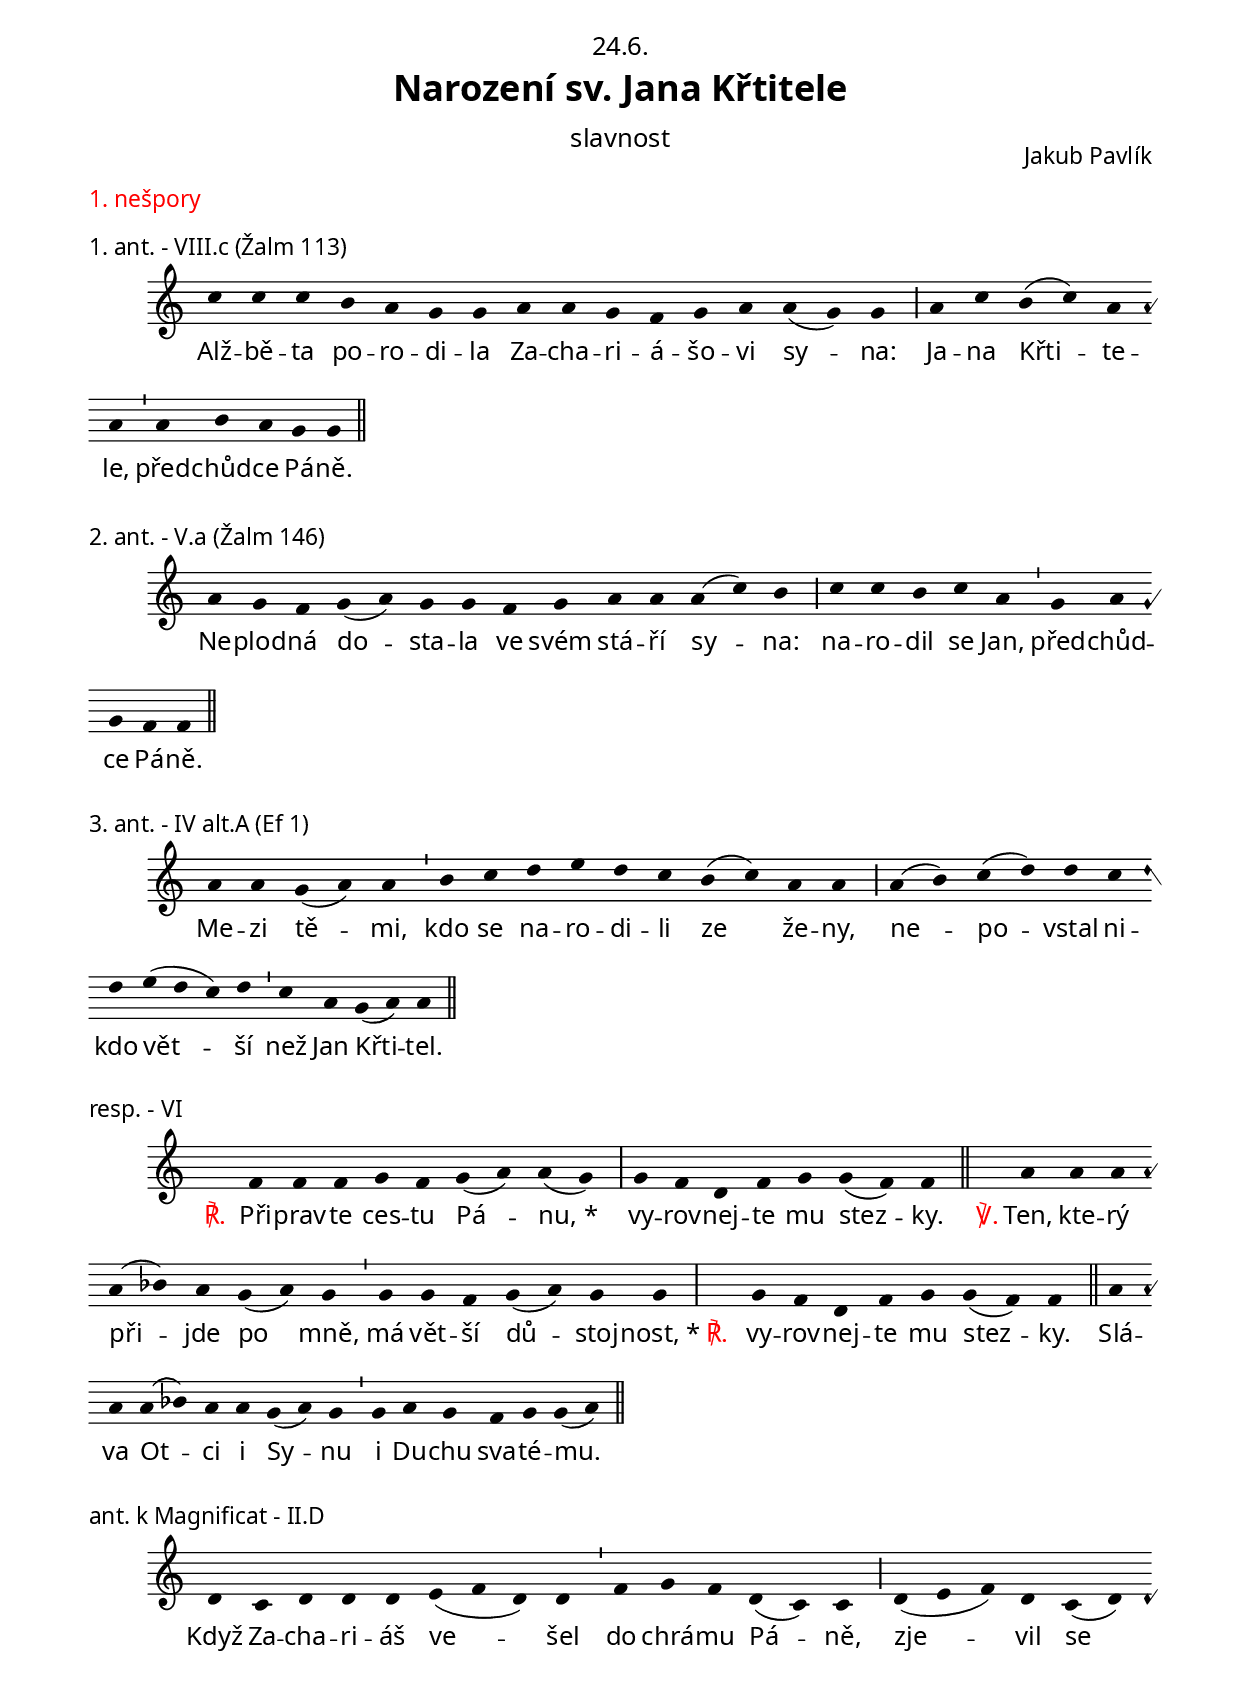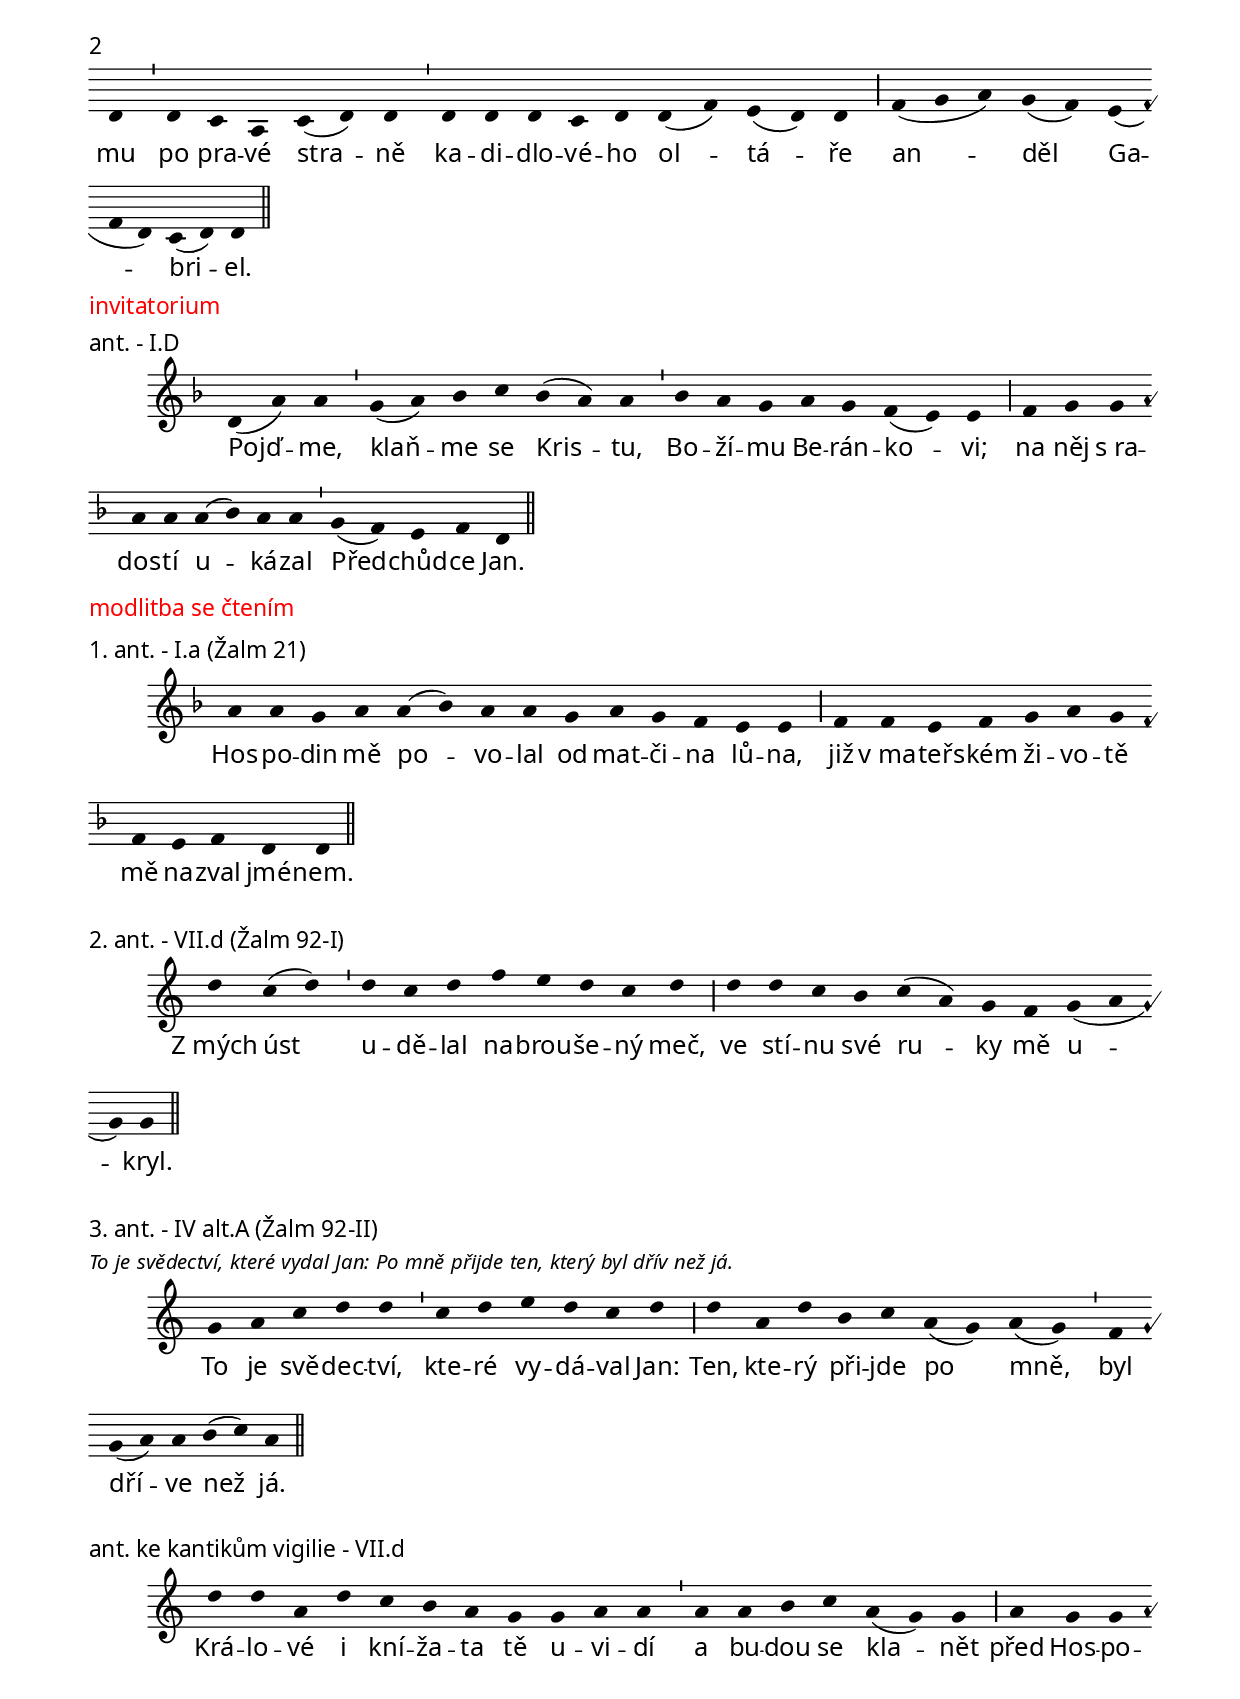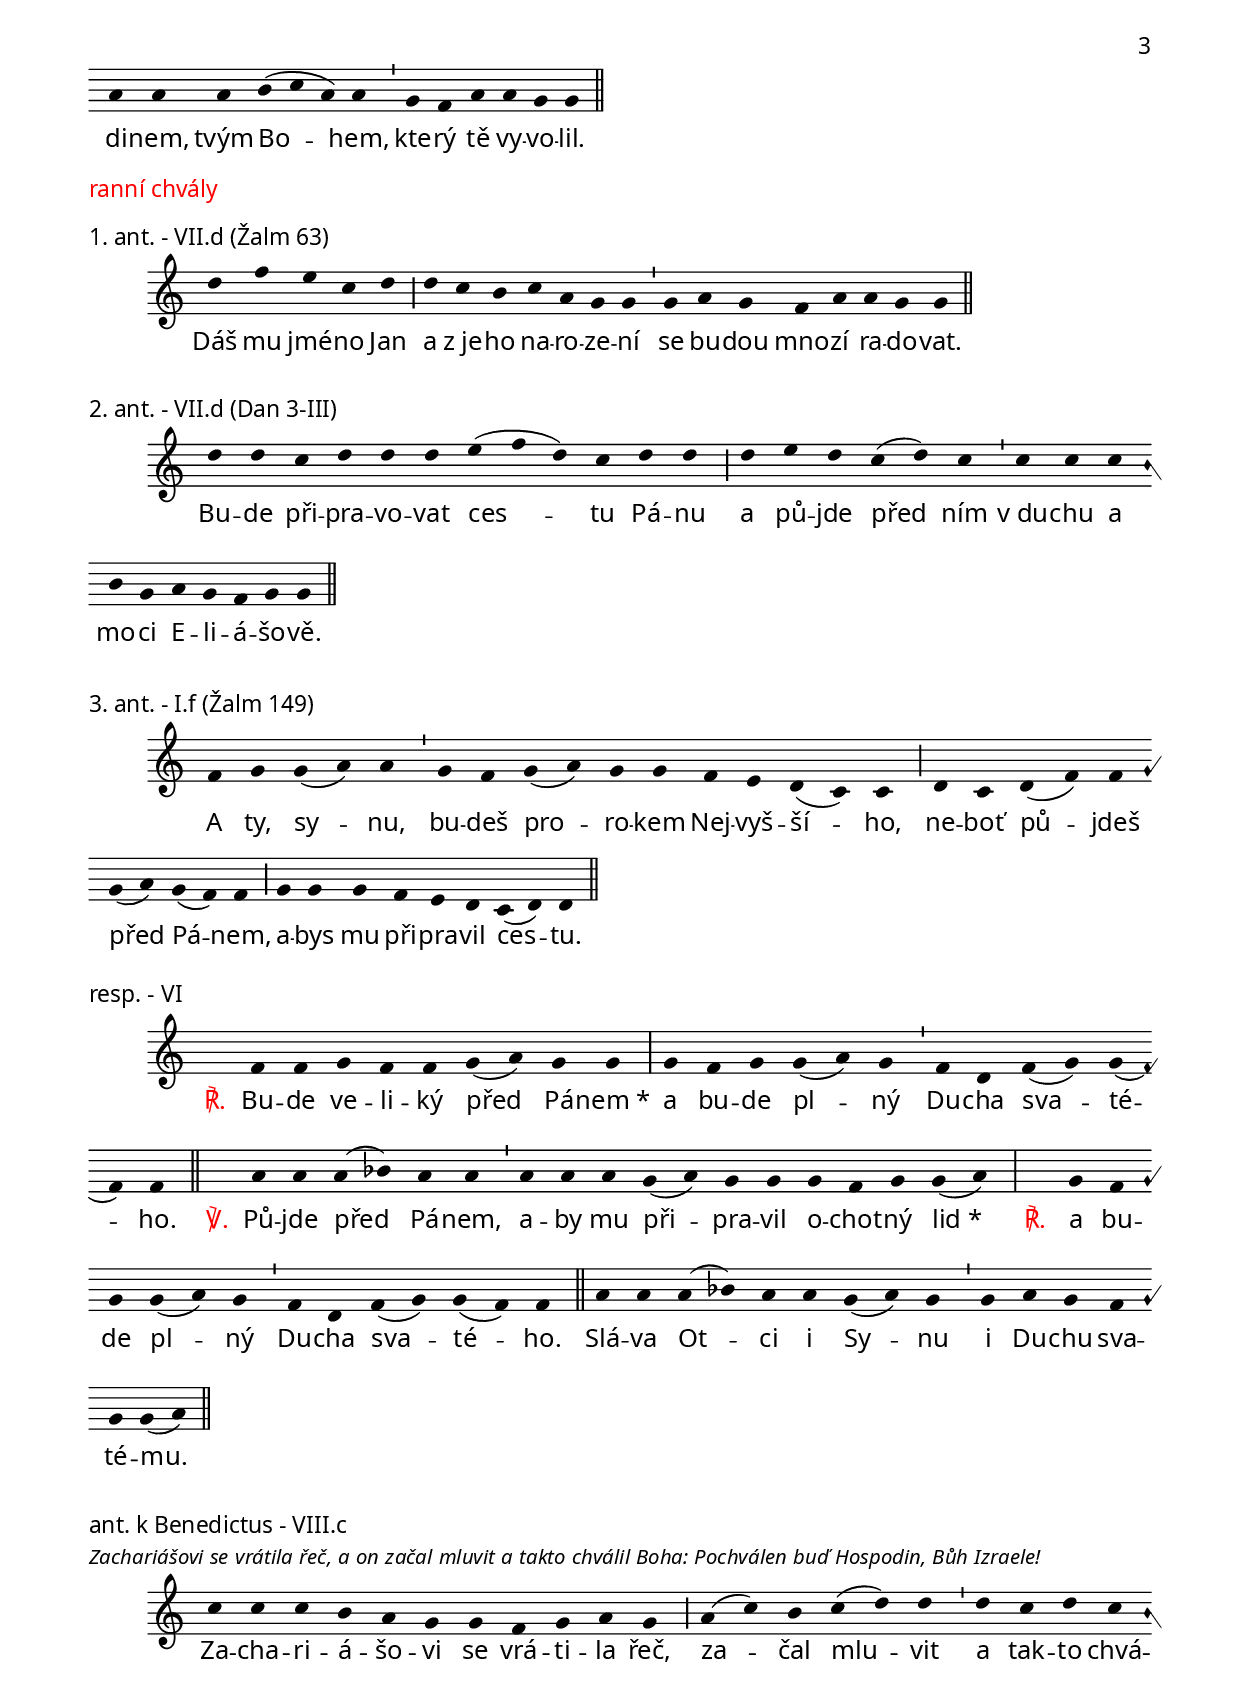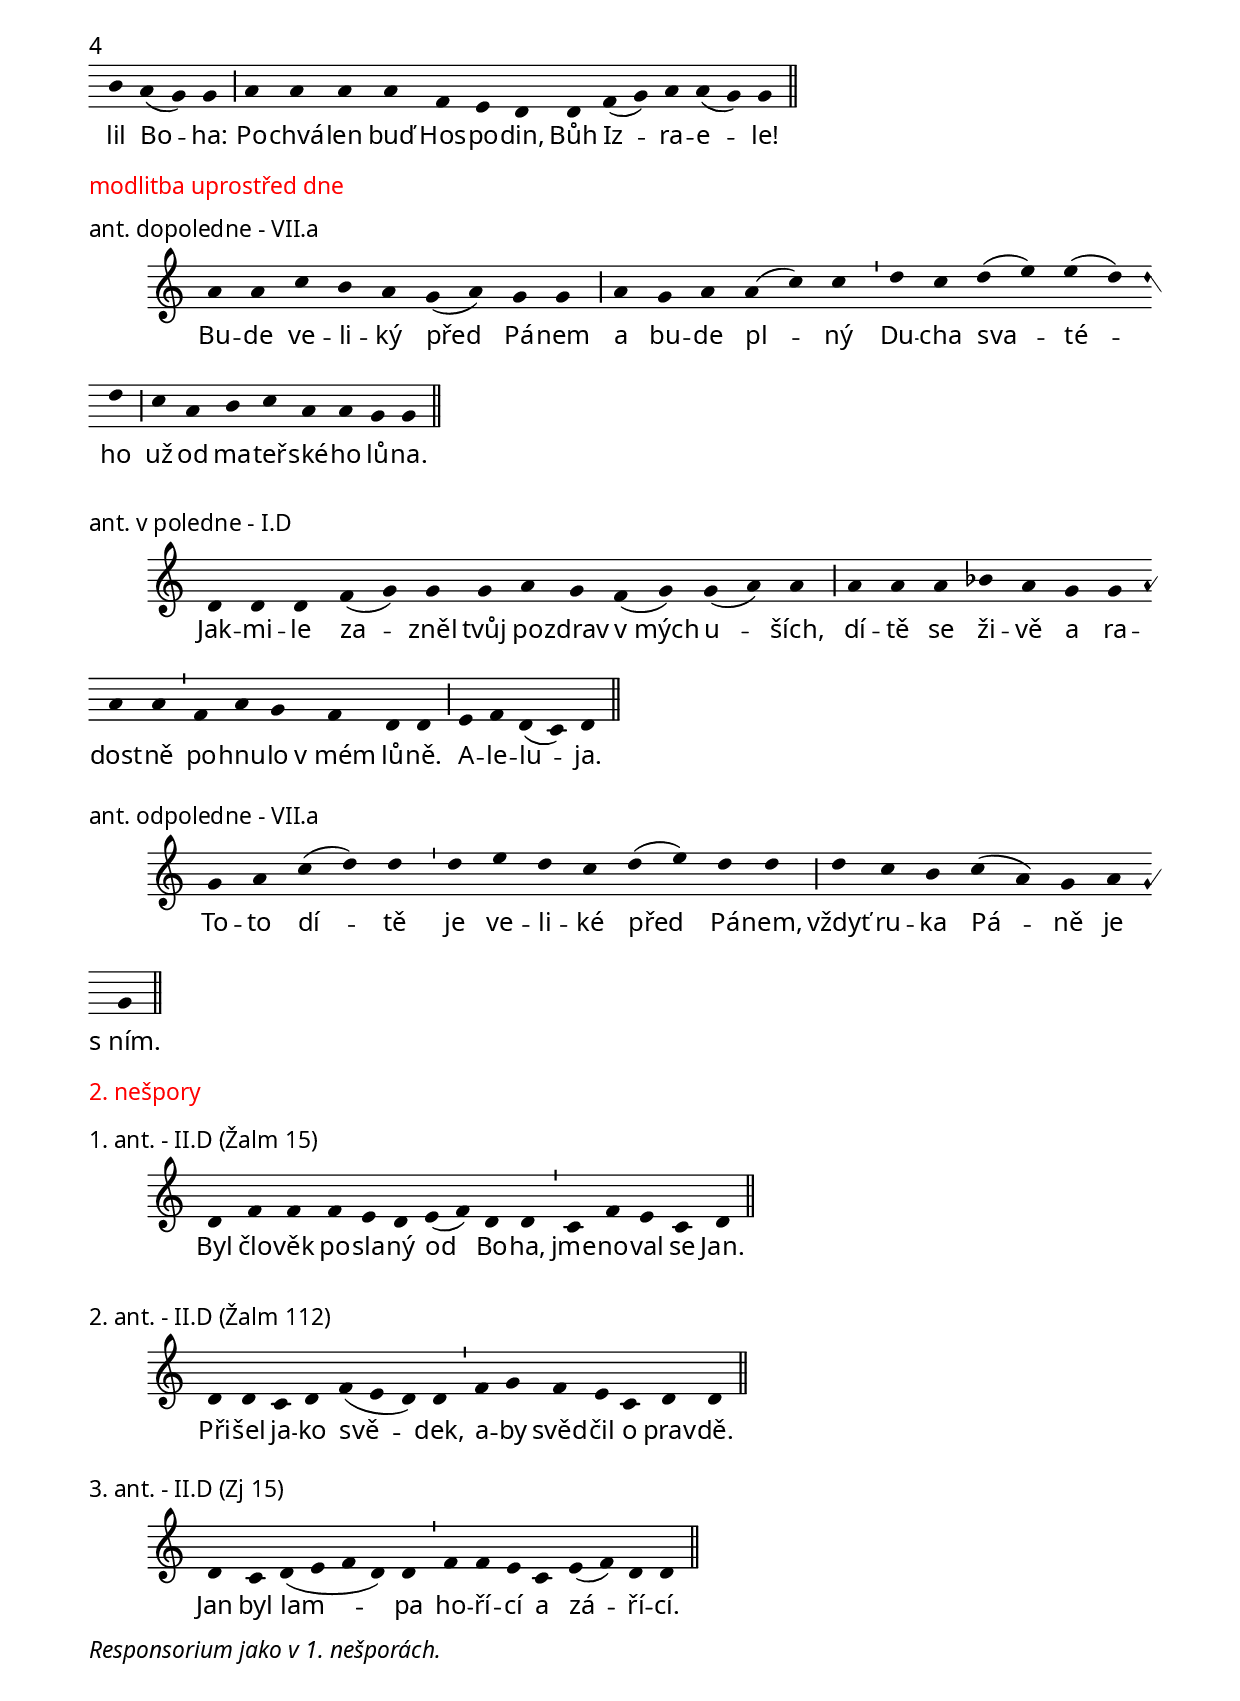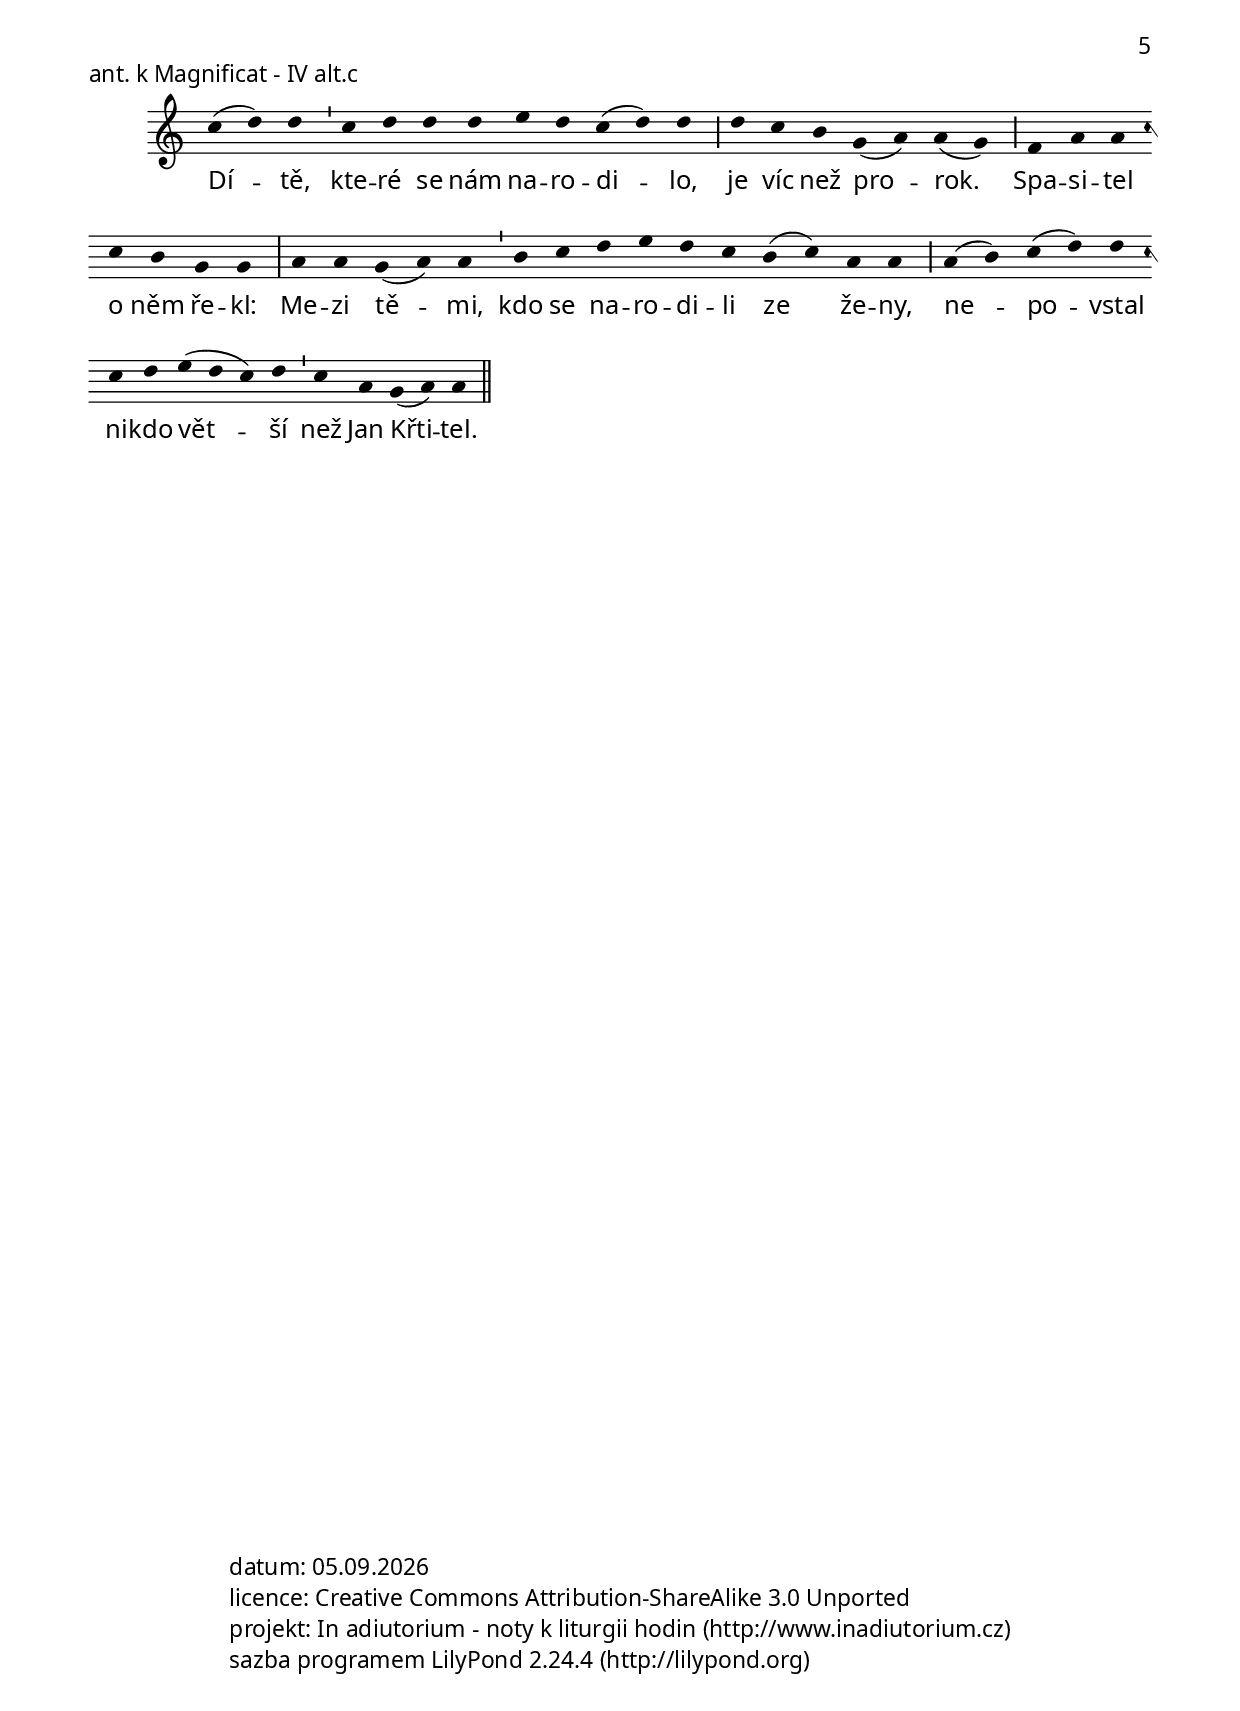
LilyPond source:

\version "2.15.37"

\include "../spolecne.ly"
\include "../dilyresponsorii.ly"

\header {
  title = \markup\titleSvatek
            "Narození sv. Jana Křtitele"
            slavnost
            24.6.
  composer = "Jakub Pavlík"
}



\markup {\nadpisHodinka {"1. nešpory"}}

\score {
  \relative c'' {
    \choralniRezim
    c4 c c b a g g a a g f g a a( g) g \barMaior
    a c b( c) a a \barMin
    a b a g g \barFinalis
  }
  \addlyrics {
    Alž -- bě -- ta po -- ro -- di -- la
    Za -- cha -- ri -- á -- šo -- vi sy -- na:
    Ja -- na Křti -- te -- le,
    před -- chůd -- ce Pá -- ně.
  }
  \header {
    quid = "1. ant."
    modus = "VIII"
    differentia = "c"
    psalmus = "Žalm 113"
    id = "1ne-a1"
    piece = \markup {\sestavTitulek}
  }
}

\score {
  \relative c'' {
    \choralniRezim
    a4 g f g( a) g g \bar ""
    f g a a a( c) b \barMaior
    c c b c a \barMin
    g a g f f \barFinalis
  }
  \addlyrics {
    Ne -- plod -- ná do -- sta -- la
    ve svém stá -- ří sy -- na:
    na -- ro -- dil se Jan,
    před -- chůd -- ce Pá -- ně.
  }
  \header {
    quid = "2. ant."
    modus = "V"
    differentia = "a"
    psalmus = "Žalm 146"
    id = "1ne-a2"
    piece = \markup {\sestavTitulek}
  }
}

\score {
  \relative c'' {
    \choralniRezim
    a4 a g( a) a \barMin
    b c d e d c b( c) a a \barMaior
    a( b) c( d) d c d e( d c) d \barMin
    c a g( a) a \barFinalis
  }
  \addlyrics {
    Me -- zi tě -- mi,
    kdo se na -- ro -- di -- li ze že -- ny,
    ne -- po -- vstal ni -- kdo vět -- ší
    než Jan Křti -- tel.
  }
  \header {
    quid = "3. ant."
    modus = "IV alt"
    differentia = "A"
    psalmus = "Ef 1"
    placet = "2 postupy _kdo se narodili_ a _nepovstal_ v rámci modu málo obvyklé"
    id = "1ne-a3"
    piece = \markup {\sestavTitulek}
  }
}

\score {
  \relative c' {
    \choralniRezim

    % R
    \neviditelna f
    f4 f f g f g( a) a( g) \barMax
    g f d f g g( f) f \barFinalis
    % V
    \neviditelna a
    a4 a a a( bes) a g( a) g \barMin g g f g( a) g g \barMax
    % R
    \neviditelna a
    g f d f g g( f) f \barFinalis
    % Slava
    \respVIdoxologie \barFinalis
  }
  \addlyrics {
    \Response Při -- prav -- te ces -- tu Pá -- nu,_*
    vy -- rov -- nej -- te mu stez -- ky.
    \Verse Ten, kte -- rý při -- jde po mně, má vět -- ší dů -- stoj -- nost,_*
    \Response vy -- rov -- nej -- te mu stez -- ky.
    \textRespDoxologie
  }
  \header {
    quid = "resp."
    modus = "VI"
    id = "1ne-resp"
    piece = \markup {\sestavTitulekResp}
  }
}

\score {
  \relative c' {
    \choralniRezim
    d4 c d d d e( f d) d \barMin f g f d( c) c \barMaior
    d( e f) d c( d) d \barMin
    d c a c( d) d \barMin d d d c d d( f) e( d) d \barMaior
    f( g a) g( f) e( f d) c( d) d \barFinalis
  }
  \addlyrics {
    Když Za -- cha -- ri -- áš ve -- šel do chrá -- mu Pá -- ně,
    zje -- vil se mu
    po pra -- vé stra -- ně ka -- di -- dlo -- vé -- ho ol -- tá -- ře
    an -- děl Ga -- bri -- el.
  }
  \header {
    quid = "ant. k Magnificat"
    modus = "II"
    differentia = "D"
    psalmus = ""
    id = "1ne-amag"
    piece = \markup {\sestavTitulekBezZalmu}
  }
}

\markup {\nadpisHodinka {"invitatorium"}}

\score {
  \relative c' {
    \choralniRezim
    \key f \major
    d4( a') a \barMin g( a) bes c bes( a) a \barMin
    bes a g a g f( e) e \barMaior
    f g g a a a( bes) a a \barMin
    g( f) e f d \barFinalis
  }
  \addlyrics {
    Pojď -- me, klaň -- me se Kris -- tu,
    Bo -- ží -- mu Be -- rán -- ko -- vi;
    na něj s_ra -- dos -- tí u -- ká -- zal
    Před -- chůd -- ce Jan.
  }
  \header {
    quid = "ant."
    modus = "I"
    differentia = "D"
    psalmus = ""
    id = "invit"
    piece = \markup {\sestavTitulekBezZalmu}
  }
}

\markup {\nadpisHodinka {"modlitba se čtením"}}

\score {
  \relative c'' {
    \key f \major
    \choralniRezim
    a4 a g a a( bes) a a
    g a g f e e \barMaior
    f f e f g a g f e f d d \barFinalis
  }
  \addlyrics {
    Hos -- po -- din mě po -- vo -- lal
    od mat -- či -- na lů -- na,
    již v_ma -- teř -- ském ži -- vo -- tě mě na -- zval jmé -- nem.
  }
  \header {
    quid = "1. ant."
    modus = "I"
    differentia = "a"
    psalmus = "Žalm 21"
    id = "mc-a1"
    piece = \markup {\sestavTitulek}
  }
}

\score {
  \relative c'' {
    \choralniRezim
    d4 c( d) \barMin
    d c d f e d c d \barMaior
    d d c b c( a) g f g( a g) g \barFinalis
  }
  \addlyrics {
    Z_mých úst
    u -- dě -- lal na -- brou -- še -- ný meč,
    ve stí -- nu své ru -- ky mě u -- kryl.
  }
  \header {
    quid = "2. ant."
    modus = "VII"
    differentia = "d"
    psalmus = "Žalm 92-I"
    id = "mc-a2"
    piece = \markup {\sestavTitulek}
  }
}

\score {
  \relative c'' {
    \choralniRezim
    g4 a c d d \barMin
    c d e d c d \barMaior
    d a d b c a( g) a( g) \barMin
    f g( a) a b( c) a \barFinalis
  }
  \addlyrics {
    To je svě -- dec -- tví,
    kte -- ré vy -- dá -- val Jan:
    Ten, kte -- rý při -- jde po mně,
    byl dří -- ve než já.
  }
  \header {
    textus_approbatus = "To je svědectví, které vydal Jan:
    Po mně přijde ten, který byl dřív než já."
    quid = "3. ant."
    modus = "IV alt"
    differentia = "A"
    psalmus = "Žalm 92-II"
    fial = "antifony/advent_tyden3.ly#pa-amag"
    id = "mc-a3"
    piece = \markup {\sestavTitulek}
  }
}

\score {
  \relative c'' {
    \choralniRezim
    d4 d a d c b a g g a a \barMin
    a a b c a( g) g \barMaior
    a g g a a a b( c a) a \barMin
    g f a a g g \barFinalis
  }
  \addlyrics {
    Krá -- lo -- vé i kní -- ža -- ta tě u -- vi -- dí
    a bu -- dou se kla -- nět
    před Hos -- po -- di -- nem, tvým Bo -- hem,
    kte -- rý tě vy -- vo -- lil.
  }
  \header {
    quid = "ant. ke kantikům vigilie"
    modus = "VII"
    differentia = "d"
    psalmus = ""
    id = "mc-avig"
    piece = \markup {\sestavTitulekBezZalmu}
  }
}

\markup {\nadpisHodinka {"ranní chvály"}}

\score {
  \relative c'' {
    \choralniRezim
    d4 f e c d \barMaior
    d c b c a g g \barMin
    g a g f a a g g \barFinalis
  }
  \addlyrics {
    Dáš mu jmé -- no Jan
    a z_je -- ho na -- ro -- ze -- ní
    se bu -- dou mno -- zí ra -- do -- vat.
  }
  \header {
    quid = "1. ant."
    modus = "VII"
    differentia = "d"
    psalmus = "Žalm 63"
    id = "rch-a1"
    piece = \markup {\sestavTitulek}
  }
}

\score {
  \relative c'' {
    \choralniRezim
    d4 d c d d d e( f d) c d d \barMaior
    d e d c( d) c \barMin
    c c c b g a g f g g \barFinalis
  }
  \addlyrics {
    Bu -- de při -- pra -- vo -- vat ces -- tu Pá -- nu
    a pů -- jde před ním
    v_du -- chu a mo -- ci E -- li -- á -- šo -- vě.
  }
  \header {
    quid = "2. ant."
    modus = "VII"
    differentia = "d"
    psalmus = "Dan 3-III"
    id = "rch-a2"
    piece = \markup {\sestavTitulek}
  }
}

\score {
  \relative c' {
    \choralniRezim
    f4 g g( a) a \barMin
    g f g( a) g g f e d( c) c \barMaior
    d c d( f) f g( a) g( f) f \barMaior
    g g g f e d c( d) d \barFinalis
  }
  \addlyrics {
    A ty, sy -- nu,
    bu -- deš pro -- ro -- kem Nej -- vyš -- ší -- ho,
    ne -- boť pů -- jdeš před Pá -- nem,
    a -- bys mu při -- pra -- vil ces -- tu.
  }
  \header {
    quid = "3. ant."
    modus = "I"
    differentia = "f"
    psalmus = "Žalm 149"
    id = "rch-a3"
    piece = \markup {\sestavTitulek}
  }
}

\score {
  \relative c' {
    \choralniRezim

    % R
    \neviditelna f
    f4 f g f f g( a) g g \barMax
    g f g g( a) g \barMin f d f( g) g( f) f \barFinalis
    % V
    \neviditelna a
    a4 a a( bes) a a \barMin a a a g( a) g g g f g g( a) \barMax
    % R
    \neviditelna a
    g f g g( a) g \barMin f d f( g) g( f) f \barFinalis
    % Slava
    \respVIdoxologie \barFinalis
  }
  \addlyrics {
    \Response Bu -- de ve -- li -- ký před Pá -- nem_*
    a bu -- de pl -- ný Du -- cha sva -- té -- ho.
    \Verse Pů -- jde před Pá -- nem,
    a -- by mu při -- pra -- vil o -- chot -- ný lid_*
    \Response a bu -- de pl -- ný Du -- cha sva -- té -- ho.
    \textRespDoxologie
  }
  \header {
    quid = "resp."
    modus = "VI"
    id = "rch-resp"
    piece = \markup {\sestavTitulekResp}
  }
}

\score {
  \relative c'' {
    \choralniRezim
    c4 c c b a g g f g a g \barMaior
    a( c) b c( d) d \barMin d c d c b a( g) g \barMaior
    a a a a f e d d f( g) a a( g) g \barFinalis
  }
  \addlyrics {
    Za -- cha -- ri -- á -- šo -- vi se vrá -- ti -- la řeč,
    % a on
    za -- čal mlu -- vit a tak -- to chvá -- lil Bo -- ha:
    Po -- chvá -- len buď Hos -- po -- din, Bůh Iz -- ra -- e -- le!
  }
  \header {
    textus_approbatus = "Zachariášovi se vrátila řeč,
    a on začal mluvit a takto chválil Boha:
    Pochválen buď Hospodin, Bůh Izraele!"
    quid = "ant. k Benedictus"
    modus = "VIII"
    differentia = "c"
    psalmus = ""
    id = "rch-aben"
    piece = \markup {\sestavTitulekBezZalmu}
  }
}

\markup {\nadpisHodinka {"modlitba uprostřed dne"}}

\score {
  \relative c'' {
    \choralniRezim
    a4 a c b a g( a) g g \barMaior
    a g a a( c) c \barMin
    d c d( e) e( d) d \barMaior
    c a b c a a g g \barFinalis
  }
  \addlyrics {
    Bu -- de ve -- li -- ký před Pá -- nem
    a bu -- de pl -- ný
    Du -- cha sva -- té -- ho
    už od ma -- teř -- ské -- ho lů -- na.
  }
  \header {
    quid = "ant. dopoledne"
    modus = "VII"
    differentia = "a"
    psalmus = ""
    id = "tercie"
    piece = \markup {\sestavTitulekBezZalmu}
  }
}

\score {
  \relative c' {
    \choralniRezim
    d4 d d f( g) g g a g f( g) g( a) a \barMaior
    a a a bes a g g a a \barMin
    f a g f d d \barMaior

    e f d( c) d \barFinalis
  }
  \addlyrics {
    Jak -- mi -- le za -- zněl tvůj po -- zdrav v_mých u -- ších,
    dí -- tě se ži -- vě a ra -- dost -- ně
    po -- hnu -- lo v_mém lů -- ně.

    A -- le -- lu -- ja.
  }
  \header {
    quid = "ant. v poledne"
    modus = "I"
    differentia = "D"
    psalmus = ""
    fial = "antifony/advent_predvanocni_datum.ly#predvanocni-22-ben"
    id = "sexta"
    piece = \markup {\sestavTitulekBezZalmu}
  }
}

\score {
  \relative c'' {
    \choralniRezim
    g4 a c( d) d \barMin d e d c d( e) d d \barMaior
    d c b c( a) g a g \barFinalis
  }
  \addlyrics {
    To -- to dí -- tě je ve -- li -- ké před Pá -- nem,
    vždyť ru -- ka Pá -- ně je s_ním.
  }
  \header {
    quid = "ant. odpoledne"
    modus = "VII"
    differentia = "a"
    psalmus = ""
    id = "nona"
    piece = \markup {\sestavTitulekBezZalmu}
  }
}

\markup {\nadpisHodinka {"2. nešpory"}}

\score {
  \relative c' {
    \choralniRezim
    d4 f f f e d e( f) d d \barMin
    c f e c d \barFinalis
  }
  \addlyrics {
    Byl člo -- věk po -- sla -- ný od Bo -- ha,
    jme -- no -- val se Jan.
  }
  \header {
    quid = "1. ant."
    modus = "II"
    differentia = "D"
    psalmus = "Žalm 15"
    id = "2ne-a1"
    fons = "3. ne adventní, cyklus B, 1. nešp., k Magnificat; jen první půlka"
    fial = "antifony/advent_nedeleB.ly#iiimag1?zacatek=8"
    piece = \markup {\sestavTitulek}
  }
}

\score {
  \relative c' {
    \choralniRezim
    d4 d c d f( e d) d \barMin
    f g f e c d d \barFinalis
  }
  \addlyrics {
    Při -- šel ja -- ko svě -- dek,
    a -- by svěd -- čil o prav -- dě.
  }
  \header {
    quid = "2. ant."
    modus = "II"
    differentia = "D"
    psalmus = "Žalm 112"
    placet = "3 lépe (jak jsou tři antifony krátké a do jisté míry na sebe
    obsahově navazující, je potřeba hledět na to, aby vkusně fungovaly položené za sebou)"
    id = "2ne-a2"
    piece = \markup {\sestavTitulek}
  }
}

\score {
  \relative c' {
    \choralniRezim
    d4 c d( e f d) d \barMin
    f f e c e( f) d d \barFinalis
  }
  \addlyrics {
    Jan byl lam -- pa
    ho -- ří -- cí a zá -- ří -- cí.
  }
  \header {
    quid = "3. ant."
    modus = "II"
    differentia = "D"
    psalmus = "Zj 15"
    id = "2ne-a3"
    piece = \markup {\sestavTitulek}
  }
}

\markup\italic{Responsorium jako v 1. nešporách.}

\score {
  \relative c'' {
    \choralniRezim
    c( d) d \barMin c d d d e d c( d) d \barMaior
    d c b g( a) a( g) \barMaior

    f a a c b g g \barMax

    a a g( a) a \barMin
    b c d e d c b( c) a a \barMaior
    a( b) c( d) d c d e( d c) d \barMin
    c a g( a) a \barFinalis
  }
  \addlyrics {
    Dí -- tě, kte -- ré se nám na -- ro -- di -- lo,
    je víc než pro -- rok.

    Spa -- si -- tel o něm ře -- kl:

    Me -- zi tě -- mi,
    kdo se na -- ro -- di -- li ze že -- ny,
    ne -- po -- vstal ni -- kdo vět -- ší
    než Jan Křti -- tel.
  }
  \header {
    quid = "ant. k Magnificat"
    modus = "IV alt"
    differentia = "c"
    psalmus = ""
    placet = "3 slabší"
    id = "2ne-amag"
    fons = "2. část viz 1. nešp, 3. ant."
    fial = "sanktoral/0624narozenikrtitele.ly#1ne-a3?konec=34"
    piece = \markup {\sestavTitulekBezZalmu}
  }
}